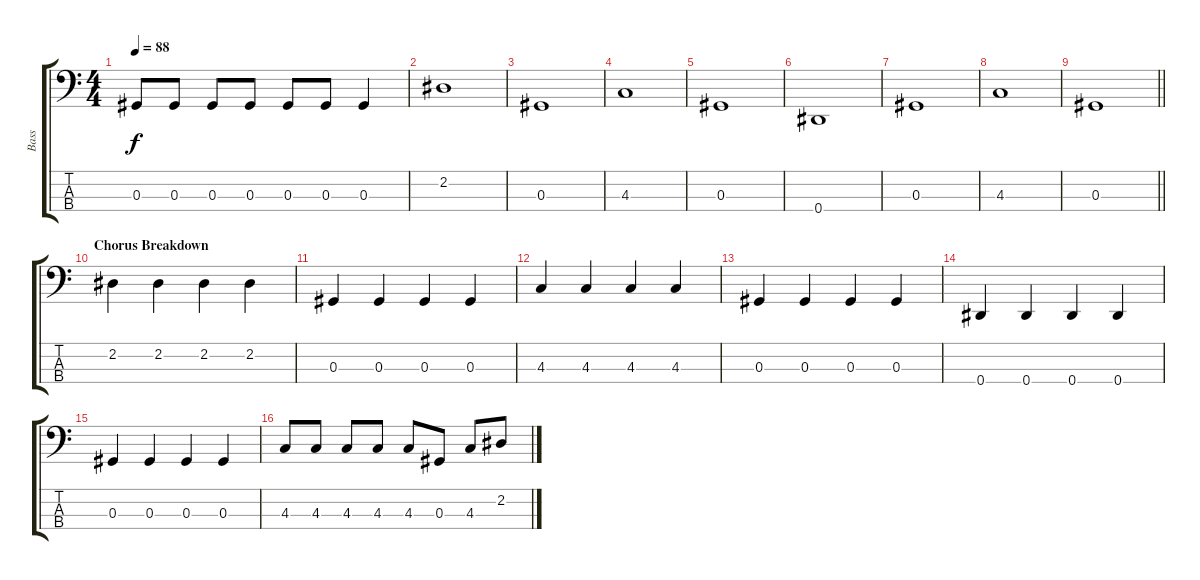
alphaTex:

\track ("Bass" "Bass") {instrument electricbassfinger}
\staff {score tabs}
\tuning (Gb2 Db2 Ab1 Eb1) {hide}
\ts (4 4)
\tempo 88
\clef f4
\ks c
0.3.8{dy f} 0.3.8 0.3.8 0.3.8 0.3.8 0.3.8 0.3.4 |
2.2.1 |
0.3.1 |
4.3.1 |
0.3.1 |
0.4.1 |
0.3.1 |
4.3.1 |
\barLineRight lightlight
0.3.1 |
\section ("" "Chorus Breakdown")
2.2.4 2.2.4 2.2.4 2.2.4 |
0.3.4 0.3.4 0.3.4 0.3.4 |
4.3.4 4.3.4 4.3.4 4.3.4 |
0.3.4 0.3.4 0.3.4 0.3.4 |
0.4.4 0.4.4 0.4.4 0.4.4 |
0.3.4 0.3.4 0.3.4 0.3.4 |
4.3.8 4.3.8 4.3.8 4.3.8 4.3.8 0.3.8 4.3.8 2.2.8
